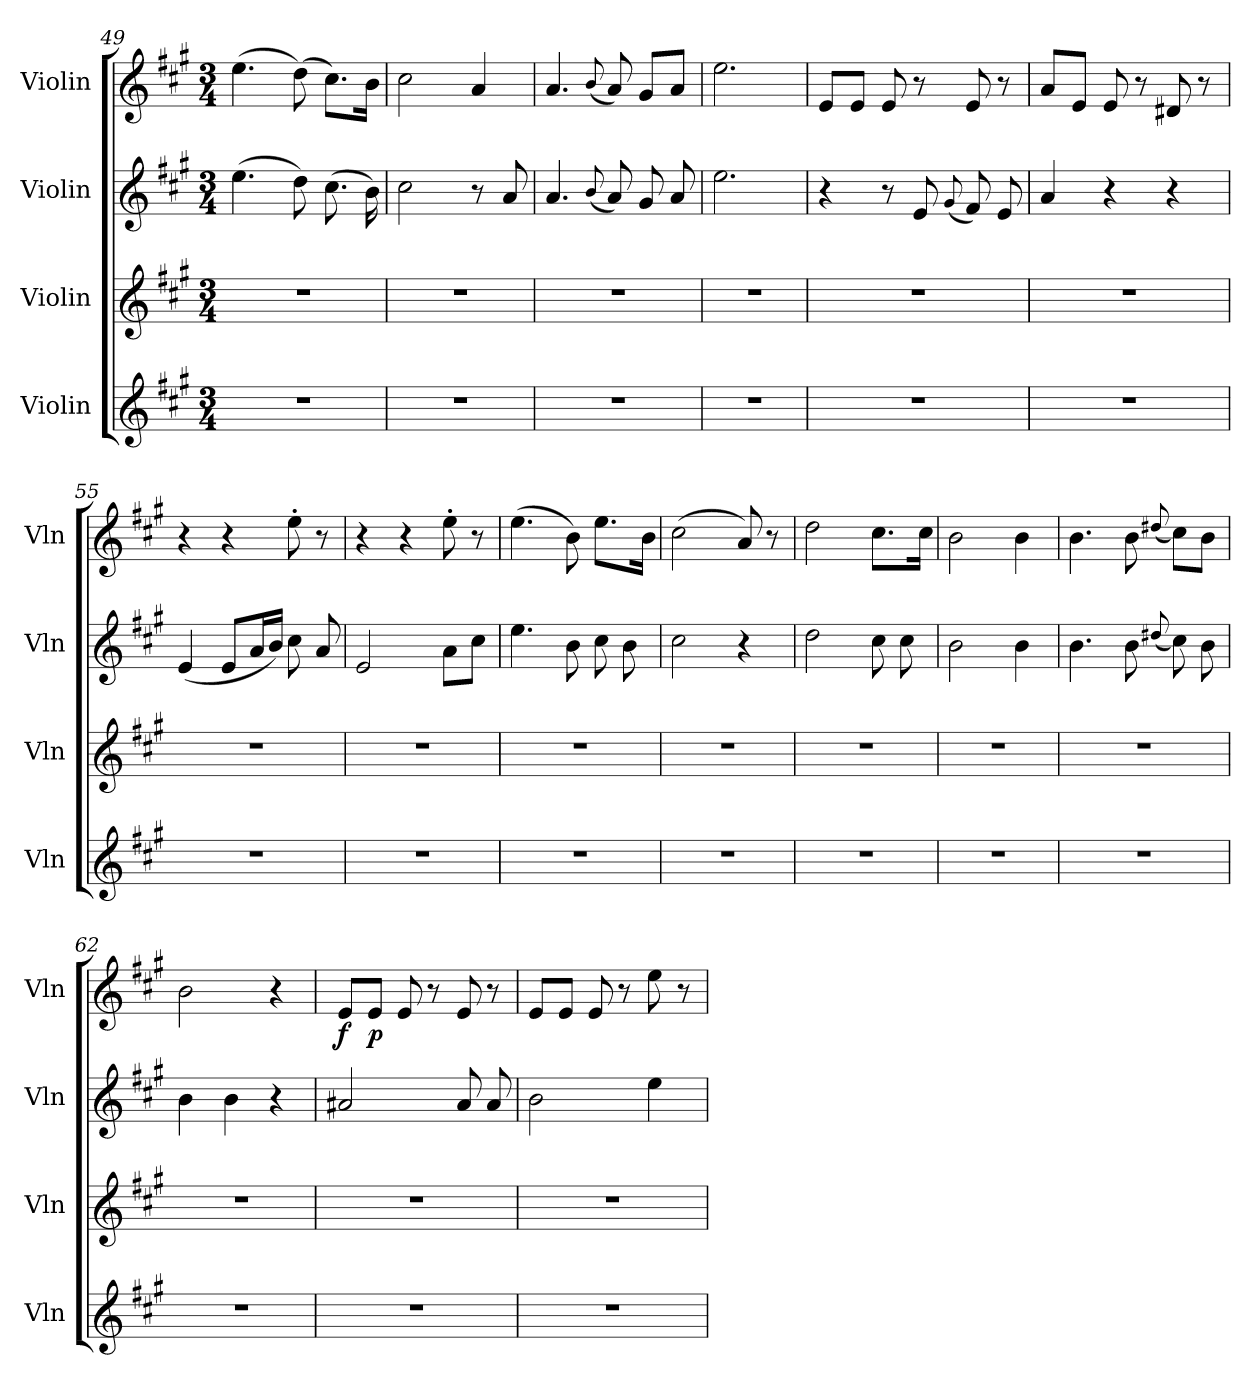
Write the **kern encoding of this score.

**kern	**kern	**kern	**kern	**dynam
*part4	*part3	*part2	*part1	*part1
*staff4	*staff3	*staff2	*staff1	*staff1
*I"Violin	*I"Violin	*I"Violin	*I"Violin	*
*I'Vln	*I'Vln	*I'Vln	*I'Vln	*
*clefG2	*clefG2	*clefG2	*clefG2	*
*k[f#c#g#]	*k[f#c#g#]	*k[f#c#g#]	*k[f#c#g#]	*
*M3/4	*M3/4	*M3/4	*M3/4	*
=49	=49	=49	=49	=49
2.r	2.r	(>4.ee\	(>4.ee\	.
.	.	8dd\)	(>8dd\)	.
.	.	(>8.cc#\	8.cc#\L)	.
.	.	16b\)	16b\Jk	.
=50	=50	=50	=50	=50
2.r	2.r	2cc#\	2cc#\	.
.	.	8r	4a/	.
.	.	8a/	.	.
!!LO:LB:g=z
=51	=51	=51	=51	=51
2.r	2.r	4.a/	4.a/	.
.	.	(<8qqb/	(<8qqb/	.
.	.	8a/)	8a/)	.
.	.	8g#/	8g#/L	.
.	.	8a/	8a/J	.
=52	=52	=52	=52	=52
2.r	2.r	2.ee\	2.ee\	.
=53	=53	=53	=53	=53
2.r	2.r	4r	8e/L	.
.	.	.	8e/J	.
.	.	8r	8e/	.
.	.	8e/	8r	.
.	.	(<8qqg#/	.	.
.	.	8f#/)	8e/	.
.	.	8e/	8r	.
=54	=54	=54	=54	=54
2.r	2.r	4a/	8a/L	.
.	.	.	8e/J	.
.	.	4r	8e/	.
.	.	.	8r	.
.	.	4r	8d#X/	.
.	.	.	8r	.
=55	=55	=55	=55	=55
2.r	2.r	(<4e/	4r	.
.	.	8e/L	4r	.
.	.	16a/L	.	.
.	.	16b/JJ)	.	.
.	.	8cc#\	8ee'\	.
.	.	8a/	8r	.
=56	=56	=56	=56	=56
2.r	2.r	2e/	4r	.
.	.	.	4r	.
.	.	8a\L	8ee'\	.
.	.	8cc#\J	8r	.
!!LO:PB:g=z
=57	=57	=57	=57	=57
2.r	2.r	4.ee\	(>4.ee\	.
.	.	8b\	8b\)	.
.	.	8cc#\	8.ee\L	.
.	.	8b\	.	.
.	.	.	16b\Jk	.
=58	=58	=58	=58	=58
2.r	2.r	2cc#\	(>2cc#\	.
.	.	4r	8a/)	.
.	.	.	8r	.
=59	=59	=59	=59	=59
2.r	2.r	2dd\	2dd\	.
.	.	8cc#\	8.cc#\L	.
.	.	8cc#\	.	.
.	.	.	16cc#\Jk	.
=60	=60	=60	=60	=60
2.r	2.r	2b\	2b\	.
.	.	4b\	4b\	.
=61	=61	=61	=61	=61
2.r	2.r	4.b\	4.b\	.
.	.	8b\	8b\	.
.	.	(<8qqdd#X/	(<8qqdd#X/	.
.	.	8cc#\)	8cc#\L)	.
.	.	8b\	8b\J	.
=62	=62	=62	=62	=62
2.r	2.r	4b\	2b\	.
.	.	4b\	.	.
.	.	4r	4r	.
!!LO:LB:g=z
=63	=63	=63	=63	=63
!	!	!	!	!LO:DY:b
2.r	2.r	2a#X/	8e/L	f
!	!	!	!	!LO:DY:b
.	.	.	8e/J	p
.	.	.	8e/	.
.	.	.	8r	.
.	.	8a#/	8e/	.
.	.	8a#/	8r	.
=64	=64	=64	=64	=64
2.r	2.r	2b\	8e/L	.
.	.	.	8e/J	.
.	.	.	8e/	.
.	.	.	8r	.
.	.	4ee\	8ee\	.
.	.	.	8r	.
=	=	=	=	=
*-	*-	*-	*-	*-
